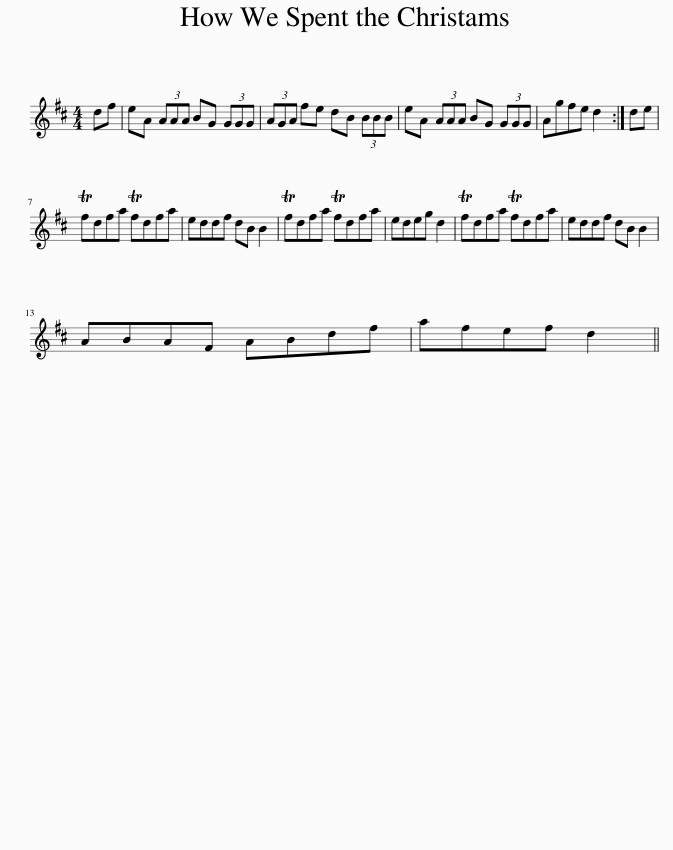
X:1
L:1/8
M:4/4
I:linebreak $
K:D
V:1 treble
V:1
 df | eA (3AAA BG (3GGG | (3AGA fe dB (3BBB | eA (3AAA BG (3GGG | Agfe d2 :| %5
 de |$ Tfdfa Tfdfa | eddf dB B2 | Tfdfa Tfdfa | edeg d2 | %10
 Tfdfa Tfdfa | eddf dB B2 |$ ABAF ABdf | afef d2 || %14
